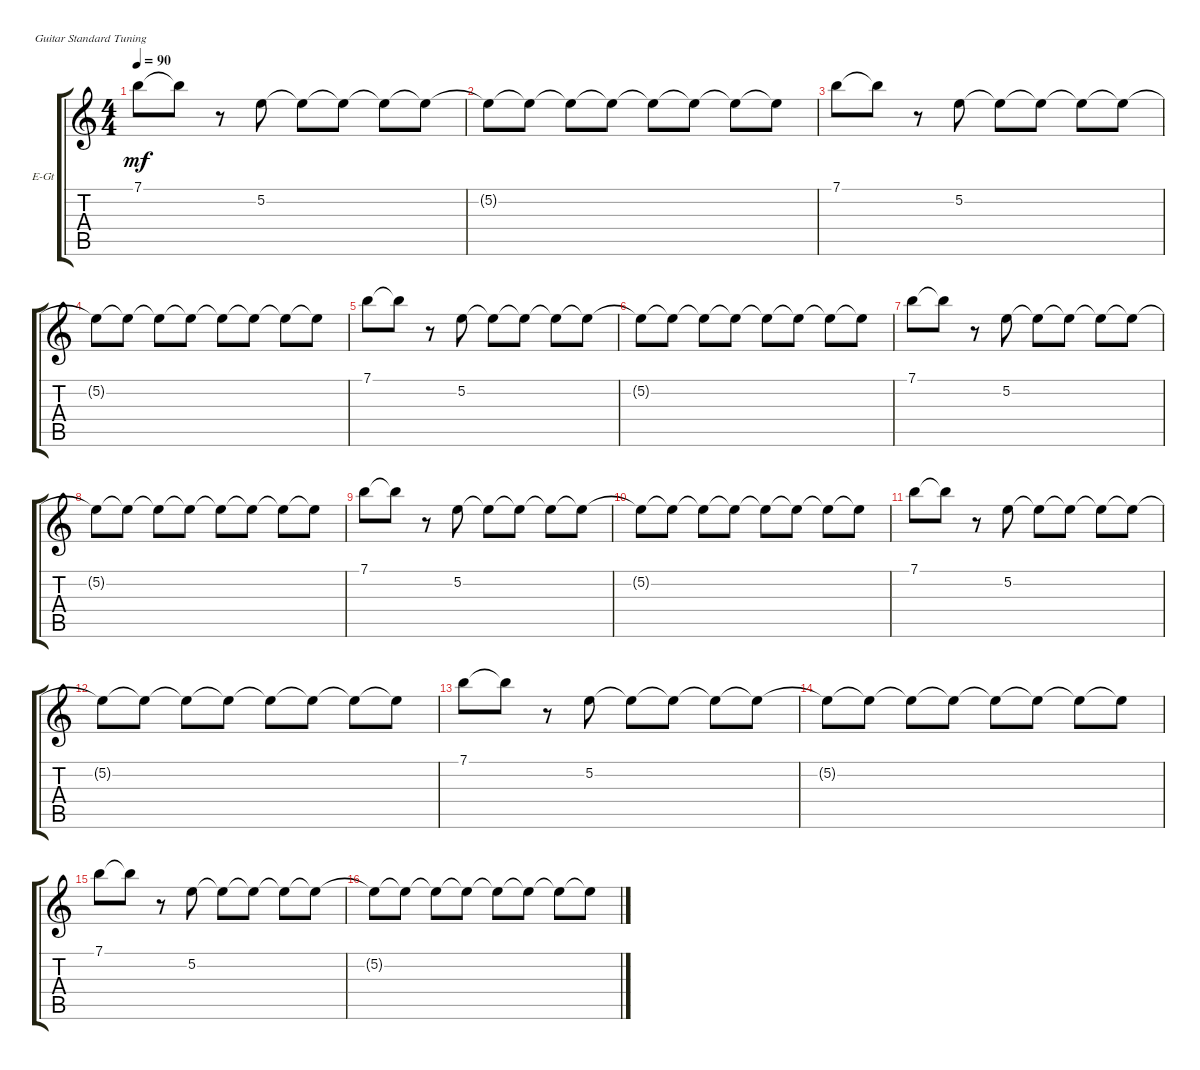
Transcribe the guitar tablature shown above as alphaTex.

\defaultSystemsLayout 4
\bracketExtendMode groupsimilarinstruments
\firstSystemTrackNameOrientation horizontal
\otherSystemsTrackNameOrientation horizontal
\track ("Piano" "E-Gt") {instrument electricguitarclean}
\staff {score tabs}
\tuning (E4 B3 G3 D3 A2 E2)
\ts (4 4)
\tempo 90
\clef g2
\scale
0.333333
\ks c
7.1.8{dy mf} 7.1{t}.8 r.8 5.2.8 5.2{t}.8 5.2{t}.8 5.2{t}.8 5.2{t}.8 |
\scale
0.333333 5.2{t}.8 5.2{t}.8 5.2{t}.8 5.2{t}.8 5.2{t}.8 5.2{t}.8 5.2{t}.8 5.2{t}.8 |
\scale
0.333333 7.1.8 7.1{t}.8 r.8 5.2.8 5.2{t}.8 5.2{t}.8 5.2{t}.8 5.2{t}.8 |
\scale
0.333333 5.2{t}.8 5.2{t}.8 5.2{t}.8 5.2{t}.8 5.2{t}.8 5.2{t}.8 5.2{t}.8 5.2{t}.8 |
\scale
0.333333 7.1.8 7.1{t}.8 r.8 5.2.8 5.2{t}.8 5.2{t}.8 5.2{t}.8 5.2{t}.8 |
\scale
0.333333 5.2{t}.8 5.2{t}.8 5.2{t}.8 5.2{t}.8 5.2{t}.8 5.2{t}.8 5.2{t}.8 5.2{t}.8 |
\scale
0.333333 7.1.8 7.1{t}.8 r.8 5.2.8 5.2{t}.8 5.2{t}.8 5.2{t}.8 5.2{t}.8 |
\scale
0.333333 5.2{t}.8 5.2{t}.8 5.2{t}.8 5.2{t}.8 5.2{t}.8 5.2{t}.8 5.2{t}.8 5.2{t}.8 |
\scale
0.333333 7.1.8 7.1{t}.8 r.8 5.2.8 5.2{t}.8 5.2{t}.8 5.2{t}.8 5.2{t}.8 |
\scale
0.333333 5.2{t}.8 5.2{t}.8 5.2{t}.8 5.2{t}.8 5.2{t}.8 5.2{t}.8 5.2{t}.8 5.2{t}.8 |
7.1.8 7.1{t}.8 r.8 5.2.8 5.2{t}.8 5.2{t}.8 5.2{t}.8 5.2{t}.8 |
5.2{t}.8 5.2{t}.8 5.2{t}.8 5.2{t}.8 5.2{t}.8 5.2{t}.8 5.2{t}.8 5.2{t}.8 |
7.1.8 7.1{t}.8 r.8 5.2.8 5.2{t}.8 5.2{t}.8 5.2{t}.8 5.2{t}.8 |
5.2{t}.8 5.2{t}.8 5.2{t}.8 5.2{t}.8 5.2{t}.8 5.2{t}.8 5.2{t}.8 5.2{t}.8 |
7.1.8 7.1{t}.8 r.8 5.2.8 5.2{t}.8 5.2{t}.8 5.2{t}.8 5.2{t}.8 |
5.2{t}.8 5.2{t}.8 5.2{t}.8 5.2{t}.8 5.2{t}.8 5.2{t}.8 5.2{t}.8 5.2{t}.8
